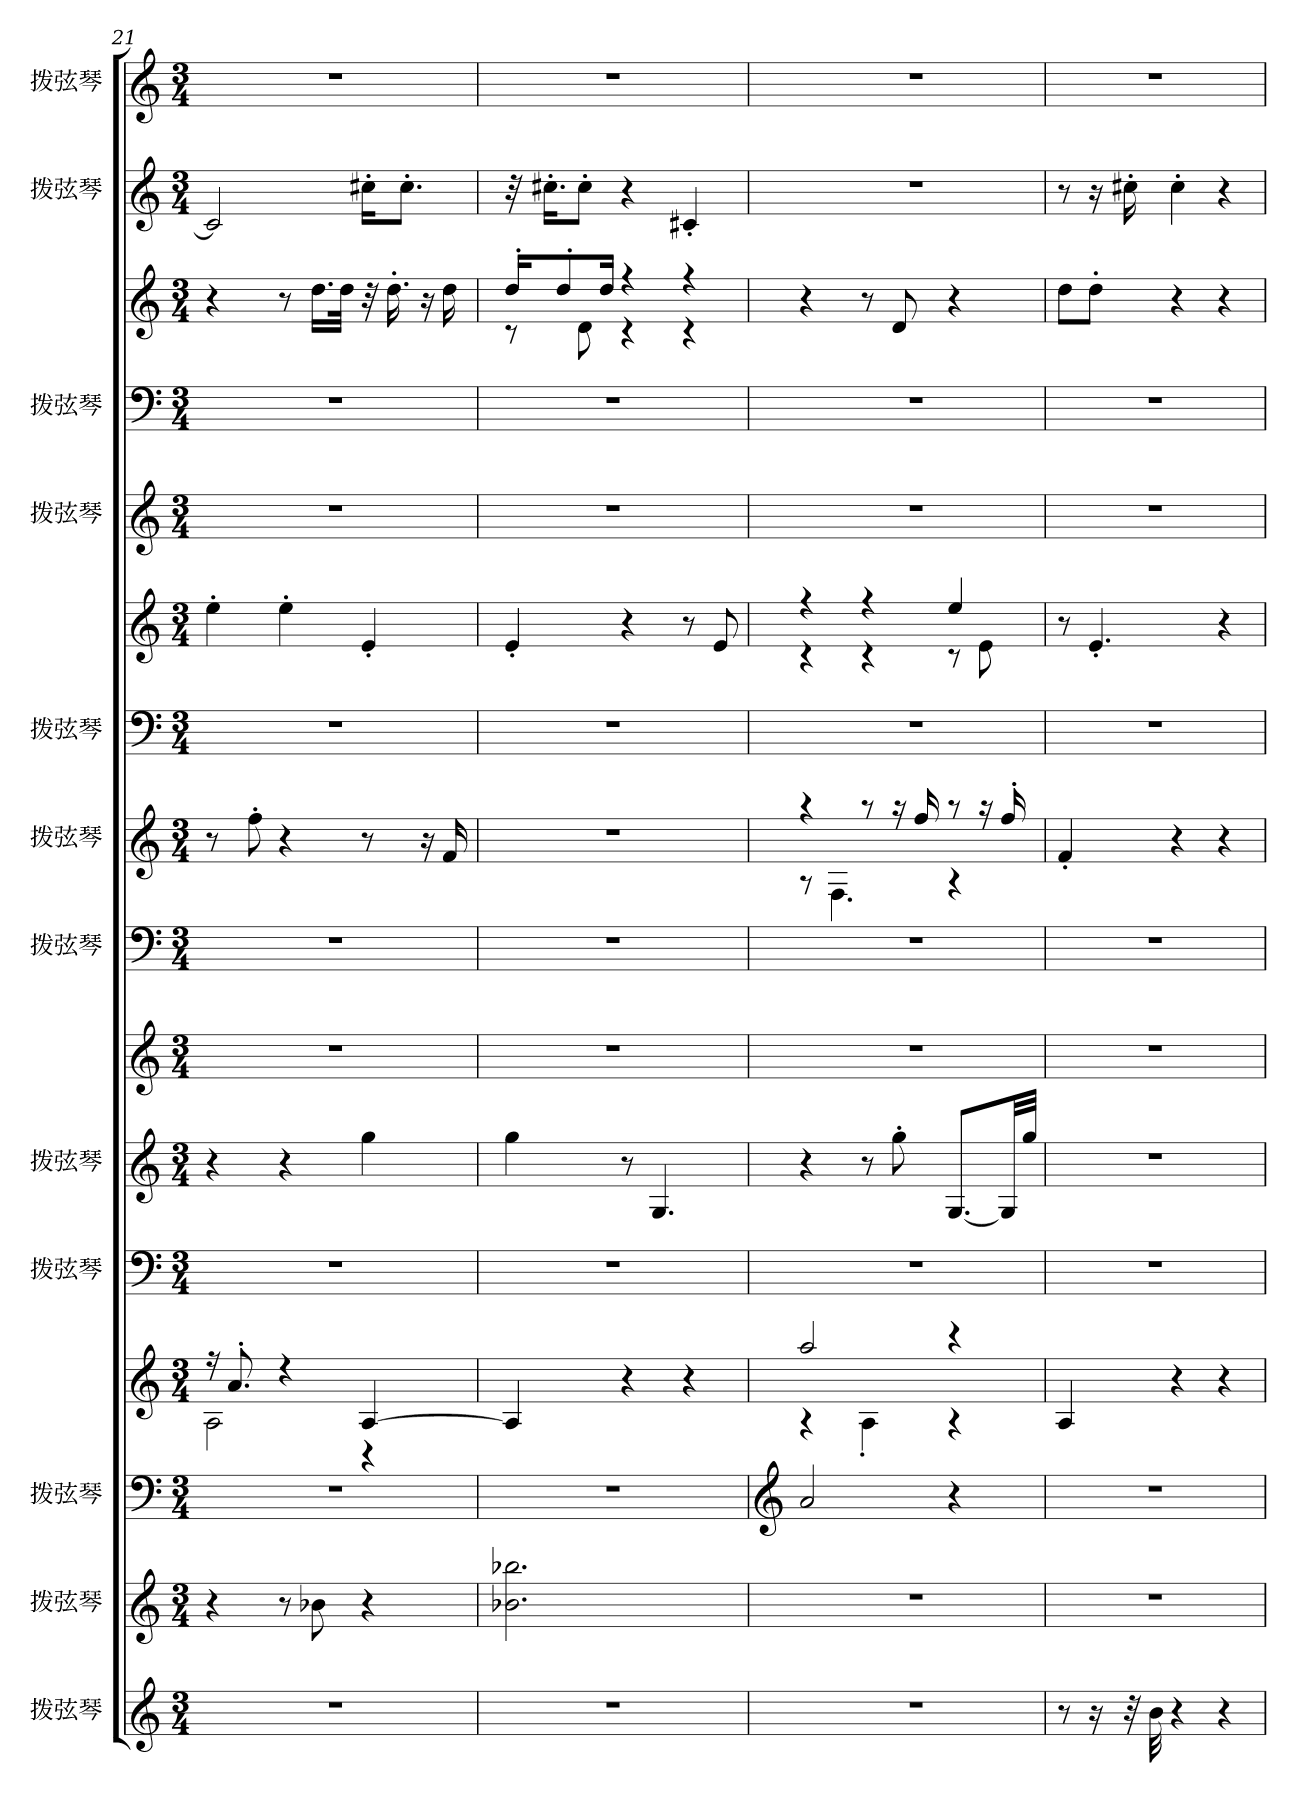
**kern	**kern	**kern	**kern	**kern	**kern	**kern	**kern	**kern	**kern	**kern	**kern	**kern	**kern	**kern	**kern
*part12	*part11	*part10	*part10	*part9	*part8	*part8	*part7	*part6	*part5	*part5	*part4	*part3	*part3	*part2	*part1
*staff16	*staff15	*staff14	*staff13	*staff12	*staff11	*staff10	*staff9	*staff8	*staff7	*staff6	*staff5	*staff4	*staff3	*staff2	*staff1
*I"拨弦琴	*I"拨弦琴	*I"拨弦琴	*	*I"拨弦琴	*I"拨弦琴	*	*I"拨弦琴	*I"拨弦琴	*I"拨弦琴	*	*I"拨弦琴	*I"拨弦琴	*	*I"拨弦琴	*I"拨弦琴
*clefG2	*clefG2	*clefF4	*clefG2	*clefF4	*clefG2	*clefG2	*clefF4	*clefG2	*clefF4	*clefG2	*clefG2	*clefF4	*clefG2	*clefG2	*clefG2
*k[]	*k[]	*k[]	*k[]	*k[]	*k[]	*k[]	*k[]	*k[]	*k[]	*k[]	*k[]	*k[]	*k[]	*k[]	*k[]
*M3/4	*M3/4	*M3/4	*M3/4	*M3/4	*M3/4	*M3/4	*M3/4	*M3/4	*M3/4	*M3/4	*M3/4	*M3/4	*M3/4	*M3/4	*M3/4
=21	=21	=21	=21	=21	=21	=21	=21	=21	=21	=21	=21	=21	=21	=21	=21
*	*	*	*^	*	*	*	*	*	*	*	*	*	*	*	*
2.r	4r	2.r	16r	2A\	2.r	4r	2.r	2.r	8r	2.r	4ee'\	2.r	2.r	4r	2c#/]	2.r
.	.	.	8.a'/	.	.	.	.	.	.	.	.	.	.	.	.	.
.	.	.	.	.	.	.	.	.	8ff'\	.	.	.	.	.	.	.
.	8r	.	4r	.	.	4r	.	.	4r	.	4ee'\	.	.	8r	.	.
.	8b-X\	.	.	.	.	.	.	.	.	.	.	.	.	16.dd\LL	.	.
.	.	.	.	.	.	.	.	.	.	.	.	.	.	32dd\JJk	.	.
.	4r	.	[4A/	4r	.	4gg\	.	.	8r	.	4e'/	.	.	32r	16cc#X'\KL	.
.	.	.	.	.	.	.	.	.	.	.	.	.	.	16.dd'\	.	.
.	.	.	.	.	.	.	.	.	.	.	.	.	.	.	8.cc#'\J	.
.	.	.	.	.	.	.	.	.	16r	.	.	.	.	16r	.	.
.	.	.	.	.	.	.	.	.	16f/	.	.	.	.	16dd\	.	.
*	*	*	*v	*v	*	*	*	*	*	*	*	*	*	*	*	*
=22	=22	=22	=22	=22	=22	=22	=22	=22	=22	=22	=22	=22	=22	=22	=22
*	*	*	*	*	*	*	*	*	*	*	*	*	*^	*	*
2.r	2.b-X\ 2.bb-X\	2.r	4A/]	2.r	4gg\	2.r	2.r	2.r	2.r	4e'/	2.r	2.r	16dd'/KL	8r	32r	2.r
.	.	.	.	.	.	.	.	.	.	.	.	.	.	.	16.cc#X'\KL	.
.	.	.	.	.	.	.	.	.	.	.	.	.	8dd'/	.	.	.
.	.	.	.	.	.	.	.	.	.	.	.	.	.	8d\	8cc#'\J	.
.	.	.	.	.	.	.	.	.	.	.	.	.	16dd/Jk	.	.	.
.	.	.	4r	.	8r	.	.	.	.	4r	.	.	4r	4r	4r	.
.	.	.	.	.	4.G/	.	.	.	.	.	.	.	.	.	.	.
.	.	.	4r	.	.	.	.	.	.	8r	.	.	4r	4r	4c#X'/	.
.	.	.	.	.	.	.	.	.	.	8e/	.	.	.	.	.	.
*	*	*	*	*	*	*	*	*	*	*	*	*	*v	*v	*	*
!!LO:PB:g=z
=23	=23	=23	=23	=23	=23	=23	=23	=23	=23	=23	=23	=23	=23	=23	=23
*	*	*clefG2	*	*	*	*	*	*	*	*	*	*	*	*	*
*	*	*	*^	*	*	*	*	*^	*	*^	*	*	*	*	*
2.r	2.r	2a/	2aa/	4r	2.r	4r	2.r	2.r	4r	8r	2.r	4r	4r	2.r	2.r	4r	2.r	2.r
.	.	.	.	.	.	.	.	.	.	4.F\	.	.	.	.	.	.	.	.
.	.	.	.	4A'\	.	8r	.	.	8r	.	.	4r	4r	.	.	8r	.	.
.	.	.	.	.	.	8gg'\	.	.	16r	.	.	.	.	.	.	8d/	.	.
.	.	.	.	.	.	.	.	.	16ff/	.	.	.	.	.	.	.	.	.
.	.	4r	4r	4r	.	[8.G/L	.	.	8r	4r	.	4ee/	8r	.	.	4r	.	.
.	.	.	.	.	.	.	.	.	16r	.	.	.	8e\	.	.	.	.	.
.	.	.	.	.	.	32G/LL]	.	.	16ff'/	.	.	.	.	.	.	.	.	.
.	.	.	.	.	.	32gg/JJJ	.	.	.	.	.	.	.	.	.	.	.	.
*	*	*	*v	*v	*	*	*	*	*v	*v	*	*v	*v	*	*	*	*	*
=24	=24	=24	=24	=24	=24	=24	=24	=24	=24	=24	=24	=24	=24	=24	=24
8r	2.r	2.r	4A/	2.r	2.r	2.r	2.r	4f'/	2.r	8r	2.r	2.r	8dd\L	8r	2.r
16r	.	.	.	.	.	.	.	.	.	4.e'/	.	.	8dd'\J	16r	.
32r	.	.	.	.	.	.	.	.	.	.	.	.	.	16cc#X'\	.
32b\	.	.	.	.	.	.	.	.	.	.	.	.	.	.	.
4r	.	.	4r	.	.	.	.	4r	.	.	.	.	4r	4cc#'\	.
4r	.	.	4r	.	.	.	.	4r	.	4r	.	.	4r	4r	.
=	=	=	=	=	=	=	=	=	=	=	=	=	=	=	=
*-	*-	*-	*-	*-	*-	*-	*-	*-	*-	*-	*-	*-	*-	*-	*-
